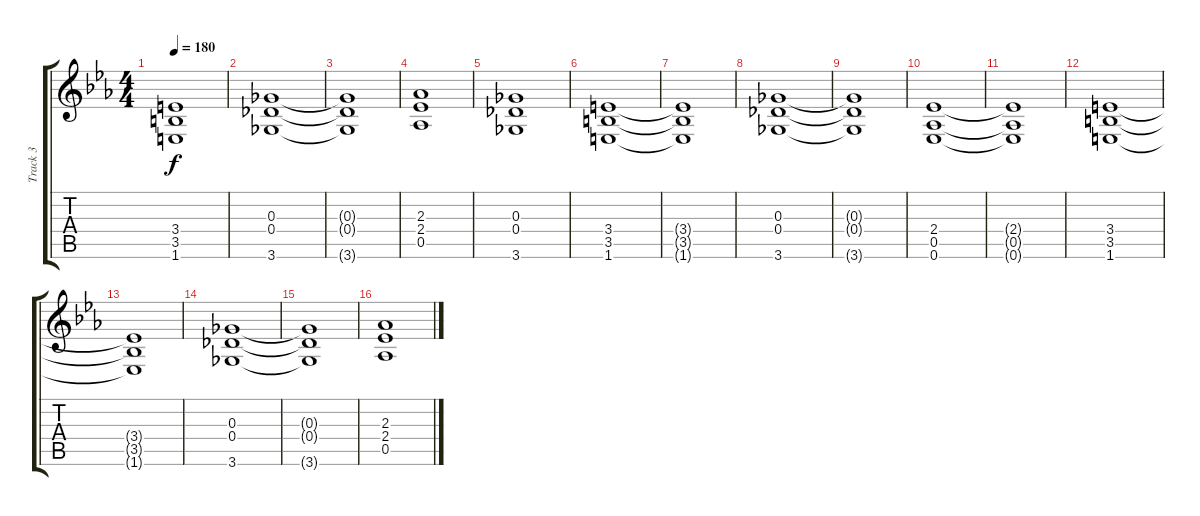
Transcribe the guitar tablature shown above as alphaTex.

\track ("Track 3" "Track 3") {instrument distortionguitar}
\staff {score tabs}
\tuning (Eb4 Bb3 Gb3 Db3 Ab2 Eb2) {hide}
\ts (4 4)
\tempo 180
\clef g2
\ks cminor
(3.4{t} 3.5{t} 1.6{t}).1{dy f} |
(0.3 0.4 3.6).1 |
(0.3{t} 0.4{t} 3.6{t}).1 |
(2.3 2.4 0.5).1 |
(0.3 0.4 3.6).1 |
(3.4 3.5 1.6).1 |
(3.4{t} 3.5{t} 1.6{t}).1 |
(0.3 0.4 3.6).1 |
(0.3{t} 0.4{t} 3.6{t}).1 |
(2.4 0.5 0.6).1 |
(2.4{t} 0.5{t} 0.6{t}).1 |
(3.4 3.5 1.6).1 |
(3.4{t} 3.5{t} 1.6{t}).1 |
(0.3 0.4 3.6).1 |
(0.3{t} 0.4{t} 3.6{t}).1 |
(2.3 2.4 0.5).1
